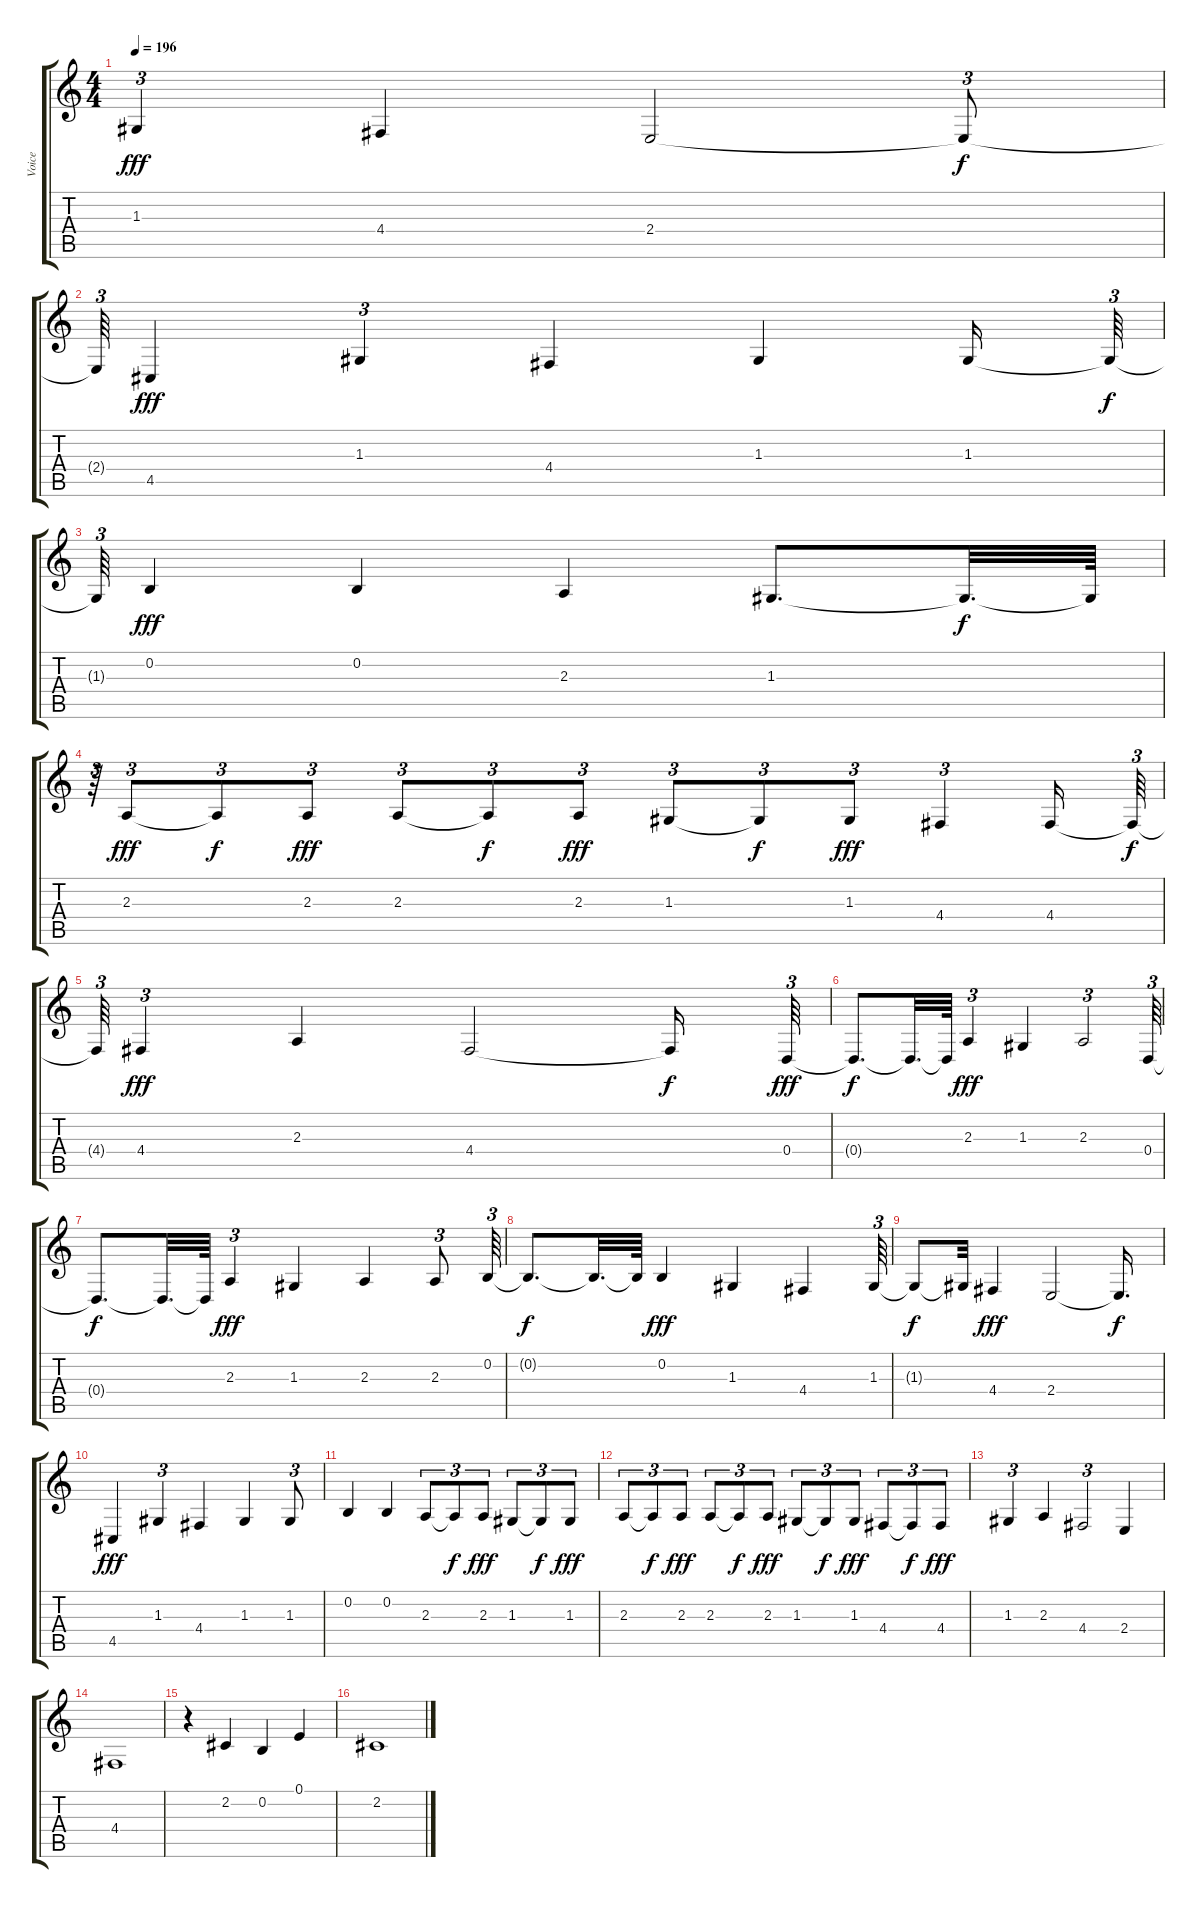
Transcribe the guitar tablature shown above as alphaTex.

\track ("Voice" "Voice") {instrument pad1newage}
\staff {score tabs}
\tuning (E4 B3 G3 D3 A2 E2) {hide}
\ts (4 4)
\tempo 196
\clef g2
\ks c
1.3.4{tu (3 2) dy fff} 4.4.4 2.4.2 2.4{t}.8{tu (3 2) dy f} |
2.4{t}.64{tu (3 2)} 4.5.4{dy fff} 1.3.4{tu (3 2)} 4.4.4 1.3.4 1.3.16 1.3{t}.64{tu (3 2) dy f} |
1.3{t}.64{tu (3 2)} 0.2.4{dy fff} 0.2.4 2.3.4 1.3.8{d} 1.3{t}.32{d dy f} 1.3{t}.64 |
r.64{tu (3 2)} 2.3.8{tu (3 2) dy fff} 2.3{t}.8{tu (3 2) dy f} 2.3.8{tu (3 2) dy fff} 2.3.8{tu (3 2)} 2.3{t}.8{tu (3 2) dy f} 2.3.8{tu (3 2) dy fff} 1.3.8{tu (3 2)} 1.3{t}.8{tu (3 2) dy f} 1.3.8{tu (3 2) dy fff} 4.4.4{tu (3 2)} 4.4.16 4.4{t}.64{tu (3 2) dy f} |
4.4{t}.64{tu (3 2)} 4.4.4{tu (3 2) dy fff} 2.3.4 4.4.2 4.4{t}.16{dy f} 0.4.64{tu (3 2) dy fff} |
0.4{t}.8{d dy f} 0.4{t}.32{d} 0.4{t}.64 2.3.4{tu (3 2) dy fff} 1.3.4 2.3.2{tu (3 2)} 0.4.64{tu (3 2)} |
0.4{t}.8{d dy f} 0.4{t}.32{d} 0.4{t}.64 2.3.4{tu (3 2) dy fff} 1.3.4 2.3.4 2.3.8{tu (3 2)} 0.2.64{tu (3 2)} |
0.2{t}.8{d dy f} 0.2{t}.32{d} 0.2{t}.64 0.2.4{dy fff} 1.3.4 4.4.4 1.3.64{tu (3 2)} |
1.3{t}.8{dy f} 1.3{t}.32 4.4.4{dy fff} 2.4.2 2.4{t}.16{d dy f} |
4.5.4{dy fff} 1.3.4{tu (3 2)} 4.4.4 1.3.4 1.3.8{tu (3 2)} |
0.2.4 0.2.4 2.3.8{tu (3 2)} 2.3{t}.8{tu (3 2) dy f} 2.3.8{tu (3 2) dy fff} 1.3.8{tu (3 2)} 1.3{t}.8{tu (3 2) dy f} 1.3.8{tu (3 2) dy fff} |
2.3.8{tu (3 2)} 2.3{t}.8{tu (3 2) dy f} 2.3.8{tu (3 2) dy fff} 2.3.8{tu (3 2)} 2.3{t}.8{tu (3 2) dy f} 2.3.8{tu (3 2) dy fff} 1.3.8{tu (3 2)} 1.3{t}.8{tu (3 2) dy f} 1.3.8{tu (3 2) dy fff} 4.4.8{tu (3 2)} 4.4{t}.8{tu (3 2) dy f} 4.4.8{tu (3 2) dy fff} |
1.3.4{tu (3 2)} 2.3.4 4.4.2{tu (3 2)} 2.4.4 |
4.4.1 |
r.4 2.2.4 0.2.4 0.1.4 |
2.2.1
